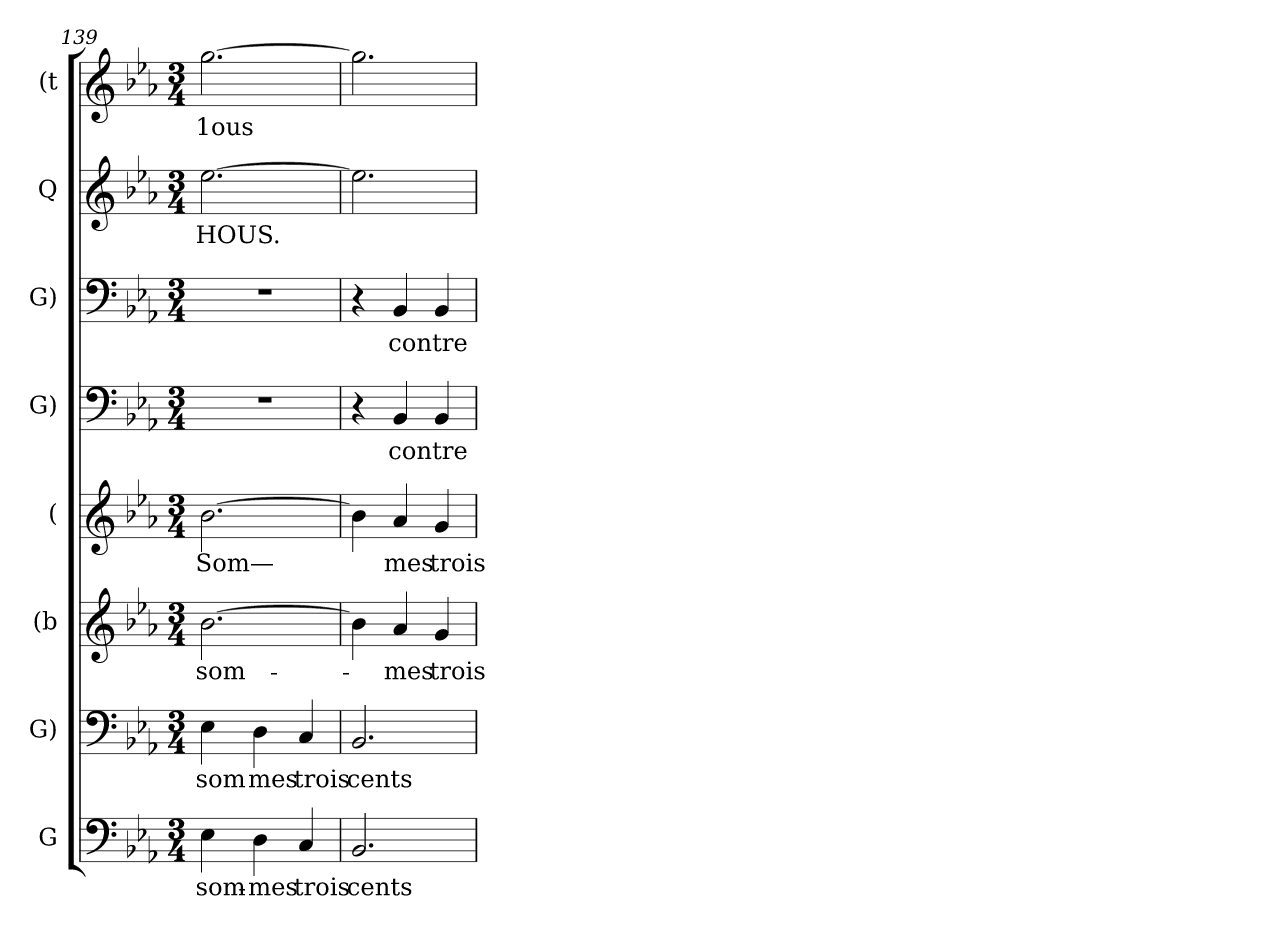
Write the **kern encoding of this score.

**kern	**text	**kern	**text	**kern	**text	**kern	**text	**kern	**text	**kern	**text	**kern	**text	**kern	**text
*part8	*part8	*part7	*part7	*part6	*part6	*part5	*part5	*part4	*part4	*part3	*part3	*part2	*part2	*part1	*part1
*staff8	*staff8	*staff7	*staff7	*staff6	*staff6	*staff5	*staff5	*staff4	*staff4	*staff3	*staff3	*staff2	*staff2	*staff1	*staff1
*I"G	*	*I"G)	*	*I"(b	*	*I"(	*	*I"G)	*	*I"G)	*	*I"Q	*	*I"(t	*
*clefF4	*	*clefF4	*	*clefG2	*	*clefG2	*	*clefF4	*	*clefF4	*	*clefG2	*	*clefG2	*
*k[b-e-a-]	*	*k[b-e-a-]	*	*k[b-e-a-]	*	*k[b-e-a-]	*	*k[b-e-a-]	*	*k[b-e-a-]	*	*k[b-e-a-]	*	*k[b-e-a-]	*
*M3/4	*	*M3/4	*	*M3/4	*	*M3/4	*	*M3/4	*	*M3/4	*	*M3/4	*	*M3/4	*
=139	=139	=139	=139	=139	=139	=139	=139	=139	=139	=139	=139	=139	=139	=139	=139
4E-i\	som-	4E-i\	som	[2.b-i\	som-	[2.b-i\	Som—	2.r	.	2.r	.	[2.ee-i\	HOUS.	[2.ggi\	1ous
4Di\	mes	4Di\	mes	.	.	.	.	.	.	.	.	.	.	.	.
4Ci/	trois	4Ci/	trois	.	.	.	.	.	.	.	.	.	.	.	.
=140	=140	=140	=140	=140	=140	=140	=140	=140	=140	=140	=140	=140	=140	=140	=140
2.BB-i/	cents	2.BB-i/	cents	4b-i\]	.	4b-i\]	.	4r	.	4r	.	2.ee-i\]	.	2.ggi\]	.
.	.	.	.	4a-i/	mes	4a-i/	mes	4BB-i/	contre	4BB-i/	contre	.	.	.	.
.	.	.	.	4gi/	trois	4gi/	trois	4BB-i/	.	4BB-i/	.	.	.	.	.
=	=	=	=	=	=	=	=	=	=	=	=	=	=	=	=
*-	*-	*-	*-	*-	*-	*-	*-	*-	*-	*-	*-	*-	*-	*-	*-
